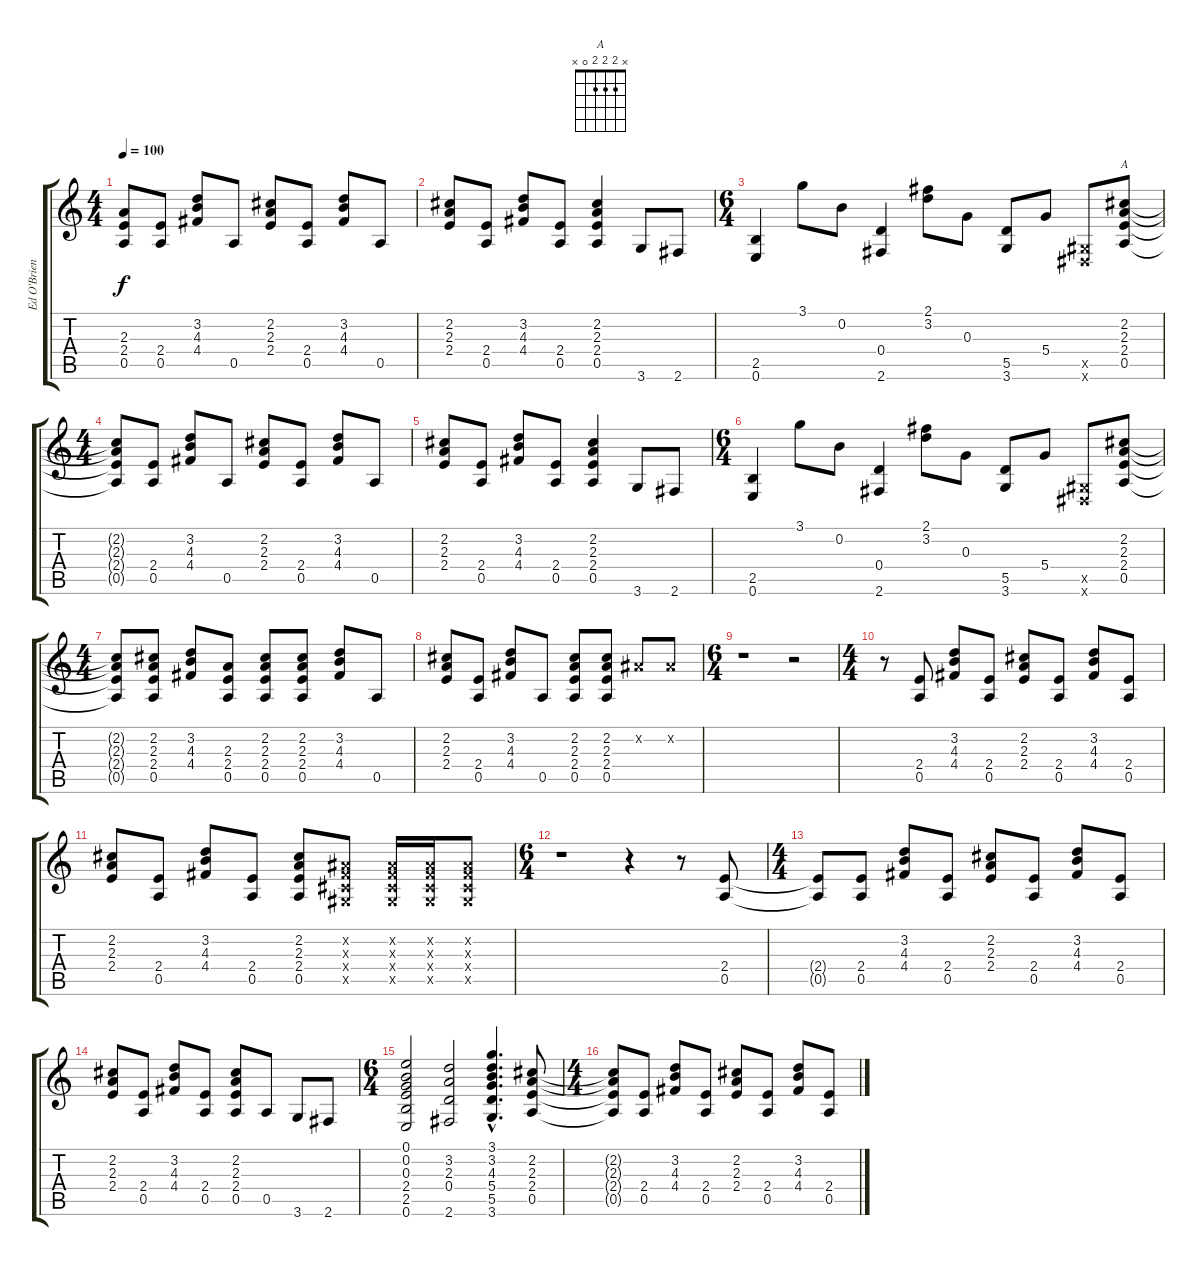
\track ("Ed O'Brien (Dist)" "Ed O'Brien") {instrument distortionguitar}
\staff {score tabs}
\tuning (E4 B3 G3 D3 A2 E2) {hide}
\chord ("A" x 2 2 2 0 x)
\ts (4 4)
\tempo 100
\clef g2
\ks c
(2.3{t} 2.4{t} 0.5{t}).8{dy f} (2.4 0.5).8 (3.2 4.3 4.4).8 0.5.8 (2.2 2.3 2.4).8 (2.4 0.5).8 (3.2 4.3 4.4).8 0.5.8 |
(2.2 2.3 2.4).8 (2.4 0.5).8 (3.2 4.3 4.4).8 (2.4 0.5).8 (2.2 2.3 2.4 0.5).4 3.6.8 2.6.8 |
\ts (6 4)
(2.5 0.6).4 3.1.8 0.2.8 (0.4 2.6).4 (2.1 3.2).8 0.3.8 (5.5 3.6).8 5.4.8 (-1.5{x} -1.6{x}).8 (2.2 2.3 2.4 0.5).8{ch "A"} |
\ts (4 4)
(2.2{t} 2.3{t} 2.4{t} 0.5{t}).8 (2.4 0.5).8 (3.2 4.3 4.4).8 0.5.8 (2.2 2.3 2.4).8 (2.4 0.5).8 (3.2 4.3 4.4).8 0.5.8 |
(2.2 2.3 2.4).8 (2.4 0.5).8 (3.2 4.3 4.4).8 (2.4 0.5).8 (2.2 2.3 2.4 0.5).4 3.6.8 2.6.8 |
\ts (6 4)
(2.5 0.6).4 3.1.8 0.2.8 (0.4 2.6).4 (2.1 3.2).8 0.3.8 (5.5 3.6).8 5.4.8 (-1.5{x} -1.6{x}).8 (2.2 2.3 2.4 0.5).8 |
\ts (4 4)
(2.2{t} 2.3{t} 2.4{t} 0.5{t}).8 (2.2 2.3 2.4 0.5).8 (3.2 4.3 4.4).8 (2.3 2.4 0.5).8 (2.2 2.3 2.4 0.5).8 (2.2 2.3 2.4 0.5).8 (3.2 4.3 4.4).8 0.5.8 |
(2.2 2.3 2.4).8 (2.4 0.5).8 (3.2 4.3 4.4).8 0.5.8 (2.2 2.3 2.4 0.5).8 (2.2 2.3 2.4 0.5).8 -1.2{x}.8 -1.2{x}.8 |
\ts (6 4)
r.1 r.2 |
\ts (4 4)
r.8 (2.4 0.5).8 (3.2 4.3 4.4).8 (2.4 0.5).8 (2.2 2.3 2.4).8 (2.4 0.5).8 (3.2 4.3 4.4).8 (2.4 0.5).8 |
(2.2 2.3 2.4).8 (2.4 0.5).8 (3.2 4.3 4.4).8 (2.4 0.5).8 (2.2 2.3 2.4 0.5).8 (-1.2{x} -1.3{x} -1.4{x} -1.5{x}).8 (-1.2{x} -1.3{x} -1.4{x} -1.5{x}).16 (-1.2{x} -1.3{x} -1.4{x} -1.5{x}).16 (-1.2{x} -1.3{x} -1.4{x} -1.5{x}).8 |
\ts (6 4)
r.1 r.4 r.8 (2.4 0.5).8 |
\ts (4 4)
(2.4{t} 0.5{t}).8 (2.4 0.5).8 (3.2 4.3 4.4).8 (2.4 0.5).8 (2.2 2.3 2.4).8 (2.4 0.5).8 (3.2 4.3 4.4).8 (2.4 0.5).8 |
(2.2 2.3 2.4).8 (2.4 0.5).8 (3.2 4.3 4.4).8 (2.4 0.5).8 (2.2 2.3 2.4 0.5).8 0.5.8 3.6.8 2.6.8 |
\ts (6 4)
(0.1 0.2 0.3 2.4 2.5 0.6).2 (3.2 2.3 0.4 2.6).2 (3.1{hac} 3.2{hac} 4.3{hac} 5.4{hac} 5.5{hac} 3.6{hac}).4{d} (2.2 2.3 2.4 0.5).8 |
\ts (4 4)
(2.2{t} 2.3{t} 2.4{t} 0.5{t}).8 (2.4 0.5).8 (3.2 4.3 4.4).8 (2.4 0.5).8 (2.2 2.3 2.4).8 (2.4 0.5).8 (3.2 4.3 4.4).8 (2.4 0.5).8
